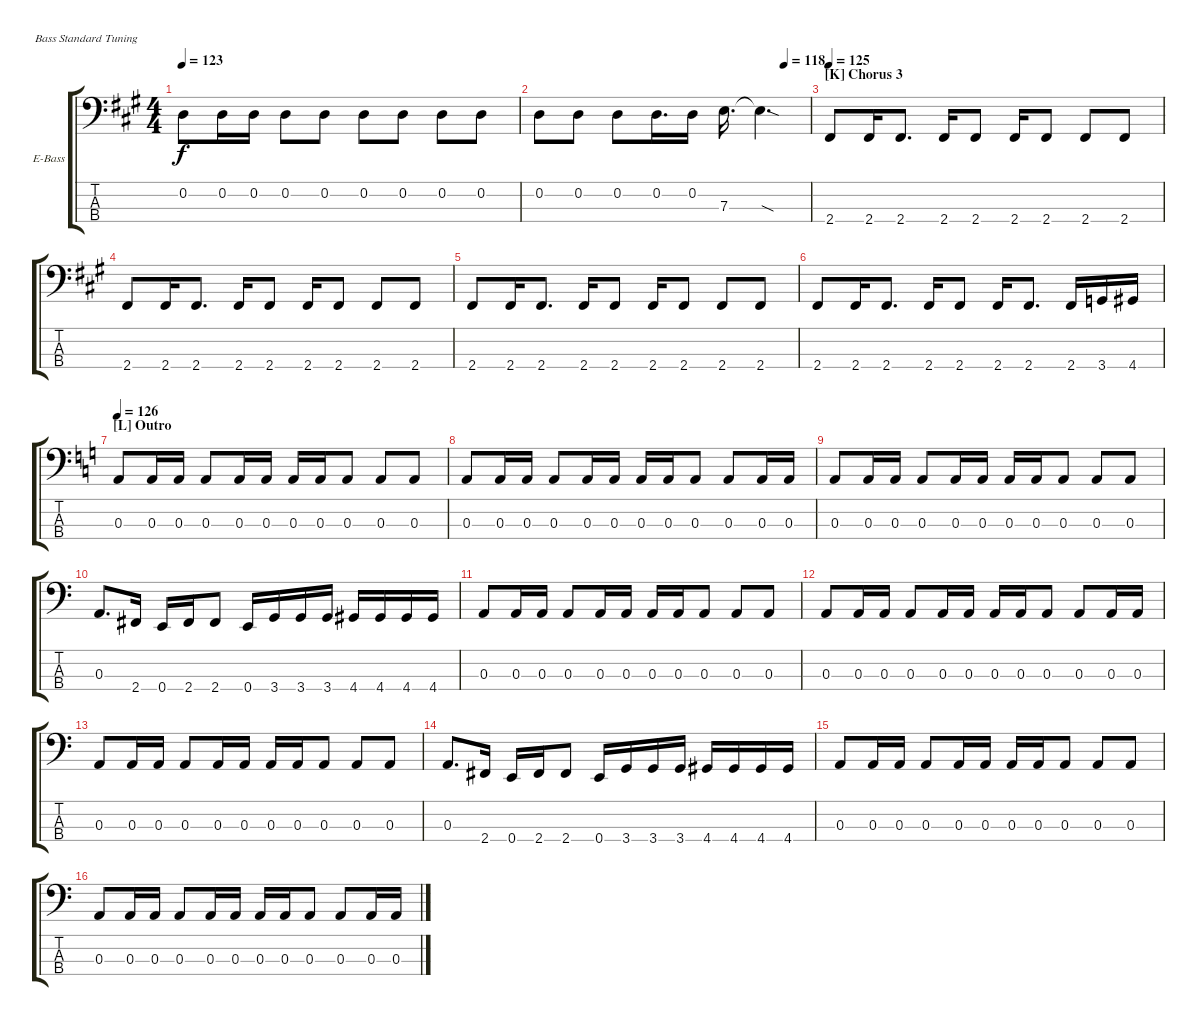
\bracketExtendMode groupsimilarinstruments
\firstSystemTrackNameOrientation horizontal
\otherSystemsTrackNameOrientation horizontal
\track ("Jimmy Bain" "E-Bass") {instrument electricbasspick}
\staff {score tabs}
\tuning (G2 D2 A1 E1)
\ts (4 4)
\tempo 123
\clef f4
\ks f#minor
0.2.8{dy f} 0.2.16 0.2.16 0.2.8 0.2.8 0.2.8 0.2.8 0.2.8 0.2.8 |
\tempo (118 0.90625)
0.2.8 0.2.8 0.2.8 0.2.16{d} 0.2.16 7.3.16{d} 7.3{sod t}.4{d} |
\section ("K" "Chorus 3")
\tempo 125
2.4.8 2.4.16 2.4.8{d} 2.4.16 2.4.8 2.4.16 2.4.8 2.4.8 2.4.8 |
2.4.8 2.4.16 2.4.8{d} 2.4.16 2.4.8 2.4.16 2.4.8 2.4.8 2.4.8 |
2.4.8 2.4.16 2.4.8{d} 2.4.16 2.4.8 2.4.16 2.4.8 2.4.8 2.4.8 |
2.4.8 2.4.16 2.4.8{d} 2.4.16 2.4.8 2.4.16 2.4.8{d} 2.4.16 3.4.16 4.4.16 |
\section ("L" "Outro")
\tempo 126
\ks aminor
0.3.8 0.3.16 0.3.16 0.3.8 0.3.16 0.3.16 0.3.16 0.3.16 0.3.8 0.3.8 0.3.8 |
0.3.8 0.3.16 0.3.16 0.3.8 0.3.16 0.3.16 0.3.16 0.3.16 0.3.8 0.3.8 0.3.16 0.3.16 |
0.3.8 0.3.16 0.3.16 0.3.8 0.3.16 0.3.16 0.3.16 0.3.16 0.3.8 0.3.8 0.3.8 |
0.3.8{d} 2.4.16 0.4.16 2.4.16 2.4.8 0.4.16 3.4.16 3.4.16 3.4.16 4.4.16 4.4.16 4.4.16 4.4.16 |
0.3.8 0.3.16 0.3.16 0.3.8 0.3.16 0.3.16 0.3.16 0.3.16 0.3.8 0.3.8 0.3.8 |
0.3.8 0.3.16 0.3.16 0.3.8 0.3.16 0.3.16 0.3.16 0.3.16 0.3.8 0.3.8 0.3.16 0.3.16 |
0.3.8 0.3.16 0.3.16 0.3.8 0.3.16 0.3.16 0.3.16 0.3.16 0.3.8 0.3.8 0.3.8 |
0.3.8{d} 2.4.16 0.4.16 2.4.16 2.4.8 0.4.16 3.4.16 3.4.16 3.4.16 4.4.16 4.4.16 4.4.16 4.4.16 |
0.3.8 0.3.16 0.3.16 0.3.8 0.3.16 0.3.16 0.3.16 0.3.16 0.3.8 0.3.8 0.3.8 |
0.3.8 0.3.16 0.3.16 0.3.8 0.3.16 0.3.16 0.3.16 0.3.16 0.3.8 0.3.8 0.3.16 0.3.16
